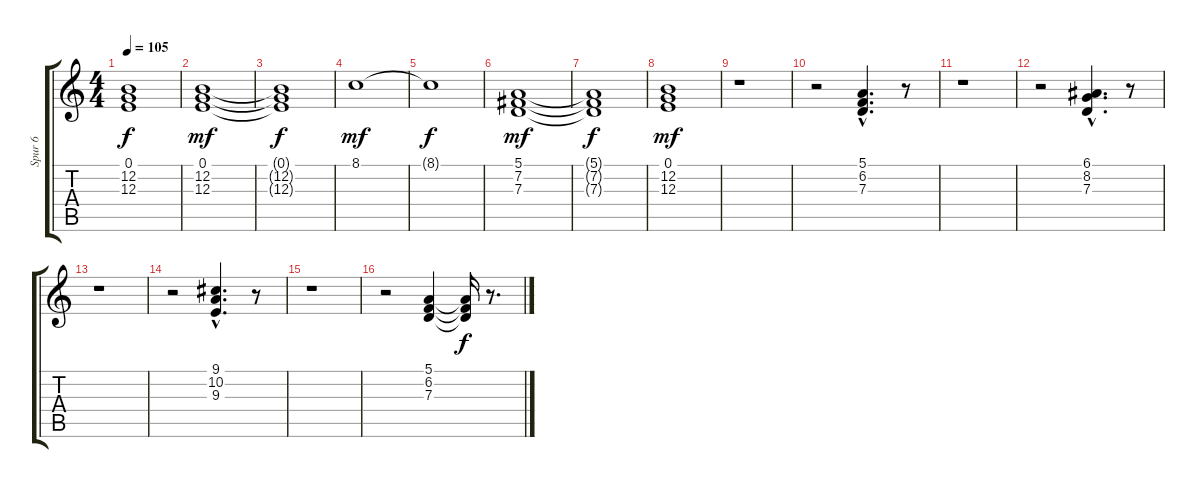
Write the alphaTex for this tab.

\track ("Spur 6" "Spur 6") {instrument pad2warm}
\staff {score tabs}
\tuning (E4 B3 G3 D3 A2 E2) {hide}
\ts (4 4)
\tempo 105
\clef g2
\ks c
(0.1{t} 12.2{t} 12.3{t}).1{dy f} |
(0.1 12.2 12.3).1{dy mf} |
(0.1{t} 12.2{t} 12.3{t}).1{dy f} |
8.1.1{dy mf} |
8.1{t}.1{dy f} |
(5.1 7.2 7.3).1{dy mf} |
(5.1{t} 7.2{t} 7.3{t}).1{dy f} |
(0.1 12.2 12.3).1{dy mf volume 9 balance 9} |
r.1 |
r.2 (5.1{hac} 6.2{hac} 7.3{hac}).4{d} r.8 |
r.1 |
r.2 (6.1{hac} 8.2{hac} 7.3{hac}).4{d} r.8 |
r.1 |
r.2 (9.1{hac} 10.2{hac} 9.3{hac}).4{d} r.8 |
r.1 |
r.2 (5.1 6.2 7.3).4 (5.1{t} 6.2{t} 7.3{t}).16{dy f} r.8{d}
